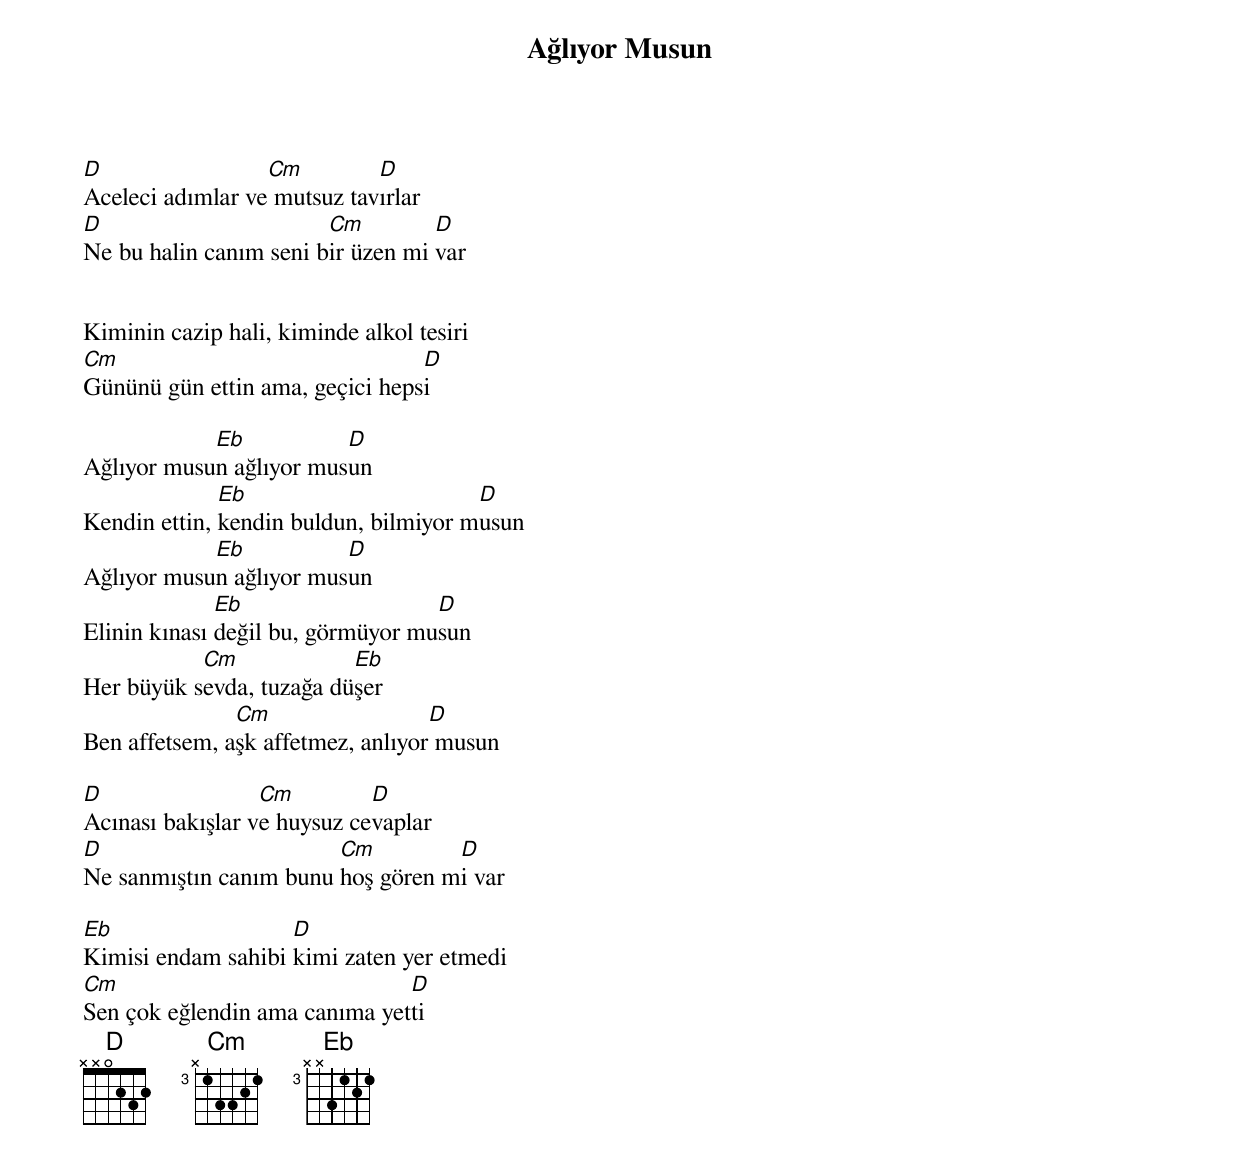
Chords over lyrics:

{title: Ağlıyor Musun}
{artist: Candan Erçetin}

D                 Cm         D
Aceleci adımlar ve mutsuz tavırlar
D                       Cm         D
Ne bu halin canım seni bir üzen mi var


Kiminin cazip hali, kiminde alkol tesiri
Cm                               D
Gününü gün ettin ama, geçici hepsi

            Eb           D
Ağlıyor musun ağlıyor musun
              Eb                       D
Kendin ettin, kendin buldun, bilmiyor musun
            Eb           D
Ağlıyor musun ağlıyor musun
              Eb                   D
Elinin kınası değil bu, görmüyor musun
           Cm             Eb
Her büyük sevda, tuzağa düşer
               Cm                  D
Ben affetsem, aşk affetmez, anlıyor musun

D                 Cm         D
Acınası bakışlar ve huysuz cevaplar
D                       Cm         D
Ne sanmıştın canım bunu hoş gören mi var

Eb                  D
Kimisi endam sahibi kimi zaten yer etmedi
Cm                             D
Sen çok eğlendin ama canıma yetti
